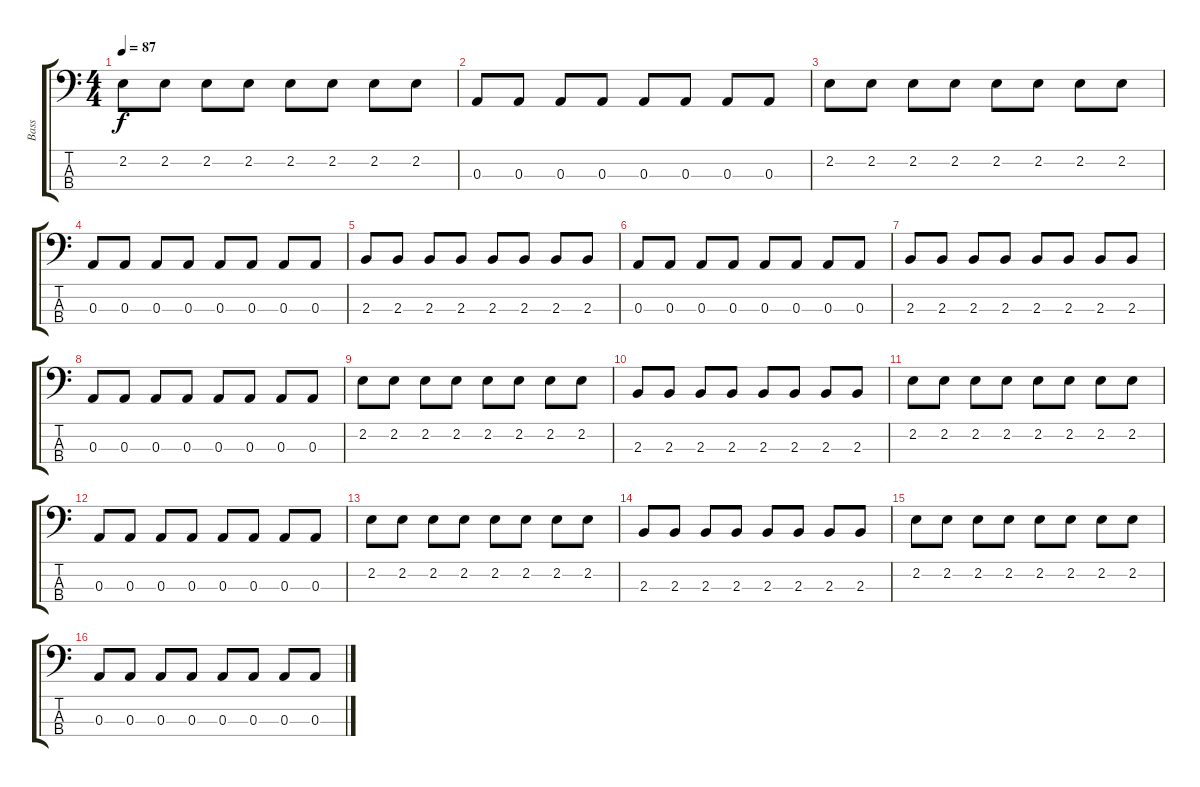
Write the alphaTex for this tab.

\track ("Bass" "Bass") {instrument electricbassfinger}
\staff {score tabs}
\tuning (G2 D2 A1 E1) {hide}
\ts (4 4)
\tempo 87
\clef f4
\ks c
2.2.8{dy f} 2.2.8 2.2.8 2.2.8 2.2.8 2.2.8 2.2.8 2.2.8 |
0.3.8 0.3.8 0.3.8 0.3.8 0.3.8 0.3.8 0.3.8 0.3.8 |
2.2.8 2.2.8 2.2.8 2.2.8 2.2.8 2.2.8 2.2.8 2.2.8 |
0.3.8 0.3.8 0.3.8 0.3.8 0.3.8 0.3.8 0.3.8 0.3.8 |
2.3.8 2.3.8 2.3.8 2.3.8 2.3.8 2.3.8 2.3.8 2.3.8 |
0.3.8 0.3.8 0.3.8 0.3.8 0.3.8 0.3.8 0.3.8 0.3.8 |
2.3.8 2.3.8 2.3.8 2.3.8 2.3.8 2.3.8 2.3.8 2.3.8 |
0.3.8 0.3.8 0.3.8 0.3.8 0.3.8 0.3.8 0.3.8 0.3.8 |
2.2.8 2.2.8 2.2.8 2.2.8 2.2.8 2.2.8 2.2.8 2.2.8 |
2.3.8 2.3.8 2.3.8 2.3.8 2.3.8 2.3.8 2.3.8 2.3.8 |
2.2.8 2.2.8 2.2.8 2.2.8 2.2.8 2.2.8 2.2.8 2.2.8 |
0.3.8 0.3.8 0.3.8 0.3.8 0.3.8 0.3.8 0.3.8 0.3.8 |
2.2.8 2.2.8 2.2.8 2.2.8 2.2.8 2.2.8 2.2.8 2.2.8 |
2.3.8 2.3.8 2.3.8 2.3.8 2.3.8 2.3.8 2.3.8 2.3.8 |
2.2.8 2.2.8 2.2.8 2.2.8 2.2.8 2.2.8 2.2.8 2.2.8 |
0.3.8 0.3.8 0.3.8 0.3.8 0.3.8 0.3.8 0.3.8 0.3.8
